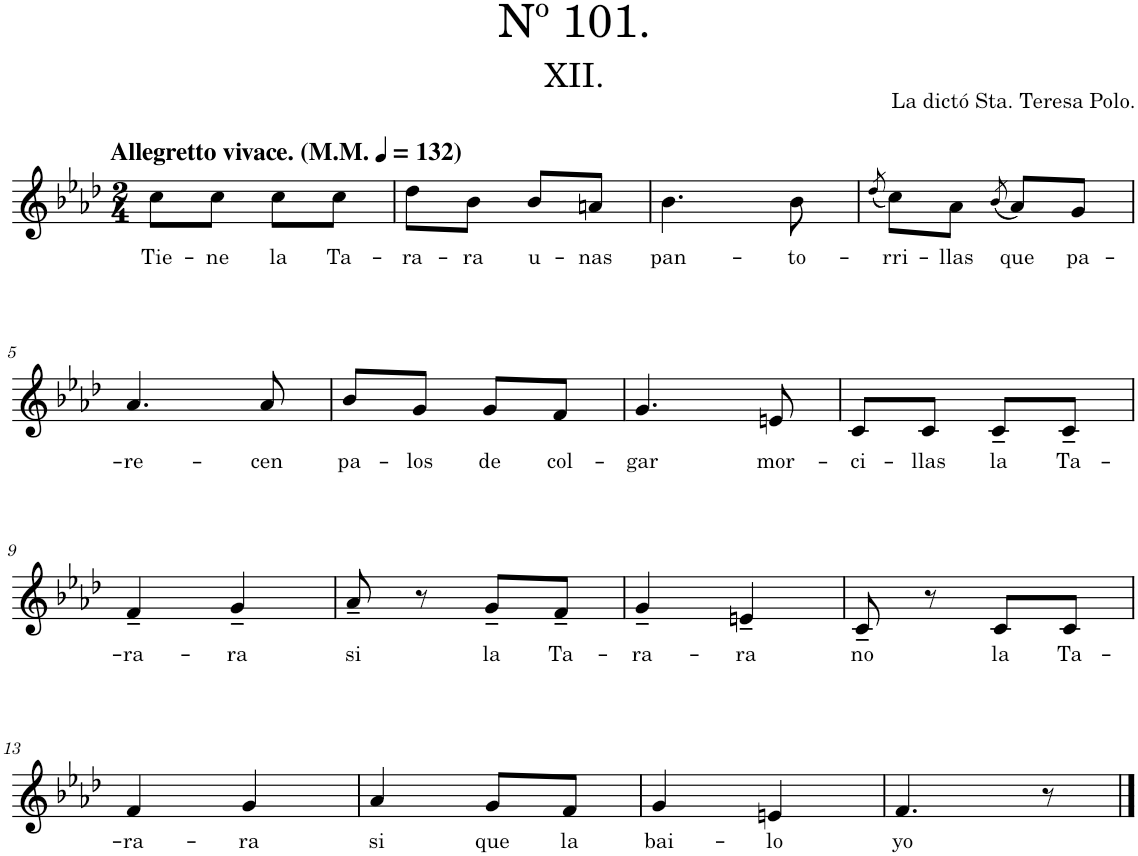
**kern	**text
*part1	*part1
*staff1	*staff1
*I"Piano	*
*I'Pno.	*
*clefG2	*
*k[b-e-a-d-]	*
*M2/4	*
*MM132	*
=1	=1
!LO:TX:a:B:t=Allegretto vivace. (M.M.	!
!LO:TX:a:B:t=)	!
!	!LO:LY:b
8cc\L	Tie-
!	!LO:LY:b
8cc\J	-ne
!	!LO:LY:b
8cc\L	la
!	!LO:LY:b
8cc\J	Ta-
=2	=2
!	!LO:LY:b
8dd-\L	-ra-
!	!LO:LY:b
8b-\J	-ra
!	!LO:LY:b
8b-/L	u-
!	!LO:LY:b
8an/J	-nas
=3	=3
!	!LO:LY:b
4.b-\	pan-
!	!LO:LY:b
8b-\	-to-
=4	=4
(8qdd-/	.
!	!LO:LY:b
8cc\L)	-rri-
!	!LO:LY:b
8a-\J	-llas
(8qb-/	.
!	!LO:LY:b
8a-/L)	que
!	!LO:LY:b
8g/J	pa-
!!LO:LB:g=z
=5	=5
!	!LO:LY:b
4.a-/	-re-
!	!LO:LY:b
8a-/	-cen
=6	=6
!	!LO:LY:b
8b-/L	pa-
!	!LO:LY:b
8g/J	-los
!	!LO:LY:b
8g/L	de
!	!LO:LY:b
8f/J	col-
=7	=7
!	!LO:LY:b
4.g/	-gar
!	!LO:LY:b
8en/	mor-
=8	=8
!	!LO:LY:b
8c/L	-ci-
!	!LO:LY:b
8c/J	-llas
!	!LO:LY:b
8c~/L	la
!	!LO:LY:b
8c~/J	Ta-
!!LO:LB:g=z
=9	=9
!	!LO:LY:b
4f~/	-ra-
!	!LO:LY:b
4g~/	-ra
=10	=10
!	!LO:LY:b
8a-~/	si
8r	.
!	!LO:LY:b
8g~/L	la
!	!LO:LY:b
8f~/J	Ta-
=11	=11
!	!LO:LY:b
4g~/	-ra-
!	!LO:LY:b
4en~/	-ra
=12	=12
!	!LO:LY:b
8c~/	no
8r	.
!	!LO:LY:b
8c/L	la
!	!LO:LY:b
8c/J	Ta-
!!LO:LB:g=z
=13	=13
!	!LO:LY:b
4f/	-ra-
!	!LO:LY:b
4g/	-ra
=14	=14
!	!LO:LY:b
4a-/	si
!	!LO:LY:b
8g/L	que
!	!LO:LY:b
8f/J	la
=15	=15
!	!LO:LY:b
4g/	bai-
!	!LO:LY:b
4en/	-lo
=16	=16
!	!LO:LY:b
4.f/	yo
8r	.
==	==
*-	*-
